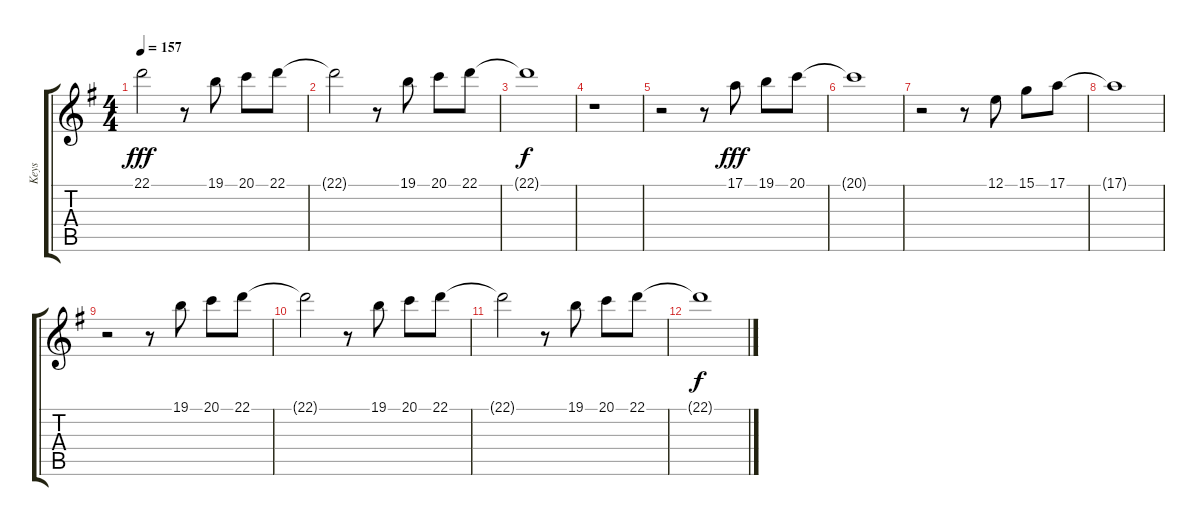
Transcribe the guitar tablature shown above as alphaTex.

\track ("Keys" "Keys") {instrument rockorgan}
\staff {score tabs}
\tuning (E4 B3 G3 D3 A2 E2) {hide}
\ts (4 4)
\tempo 157
\clef g2
\ks g
22.1{t}.2{dy fff} r.8 19.1.8 20.1.8 22.1.8 |
22.1{t}.2 r.8 19.1.8 20.1.8 22.1.8 |
22.1{t}.1{dy f} |
r.1 |
r.2 r.8 17.1.8{dy fff} 19.1.8 20.1.8 |
20.1{t}.1 |
r.2 r.8 12.1.8 15.1.8 17.1.8 |
17.1{t}.1 |
r.2 r.8 19.1.8 20.1.8 22.1.8 |
22.1{t}.2 r.8 19.1.8 20.1.8 22.1.8 |
22.1{t}.2 r.8 19.1.8 20.1.8 22.1.8 |
22.1{t}.1{dy f}
